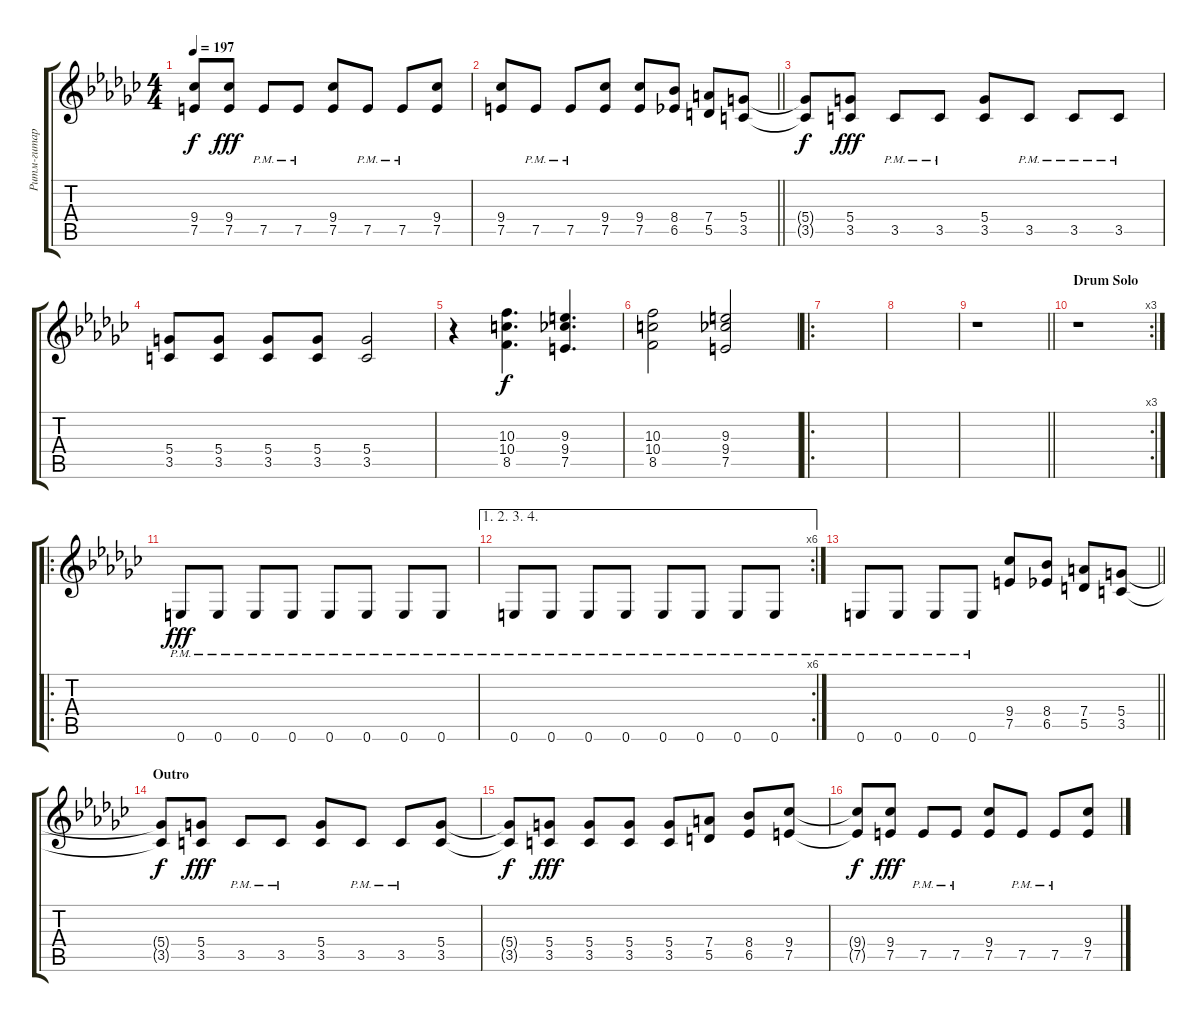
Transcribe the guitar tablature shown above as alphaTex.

\track ("Ритм-гитара" "Ритм-гитар") {instrument distortionguitar}
\staff {score tabs}
\tuning (E4 B3 G3 D3 A2 E2) {hide}
\ts (4 4)
\tempo 197
\clef g2
\ks gb
(9.4{t} 7.5{t}).8{dy f} (9.4 7.5).8{dy fff} 7.5{pm}.8 7.5{pm}.8 (9.4 7.5).8 7.5{pm}.8 7.5{pm}.8 (9.4 7.5).8 |
\barLineRight lightlight
(9.4 7.5).8 7.5{pm}.8 7.5{pm}.8 (9.4 7.5).8 (9.4 7.5).8 (8.4 6.5).8 (7.4 5.5).8 (5.4 3.5).8 |
(5.4{t} 3.5{t}).8{dy f} (5.4 3.5).8{dy fff} 3.5{pm}.8 3.5{pm}.8 (5.4 3.5).8 3.5{pm}.8 3.5{pm}.8 3.5{pm}.8 |
(5.4 3.5).8 (5.4 3.5).8 (5.4 3.5).8 (5.4 3.5).8 (5.4 3.5).2 |
r.4 (10.3 10.4 8.5).4{d dy f} (9.3 9.4 7.5).4{d} |
(10.3 10.4 8.5).2 (9.3 9.4 7.5).2 |
\ro
|
|
\barLineRight lightlight
r.1 |
\rc 3
\section ("" "Drum Solo")
r.1 |
\ro
0.6{pm}.8{dy fff instrument overdrivenguitar} 0.6{pm}.8 0.6{pm}.8 0.6{pm}.8 0.6{pm}.8 0.6{pm}.8 0.6{pm}.8 0.6{pm}.8 |
\ae (1 2 3 4)
\rc 6
0.6{pm}.8 0.6{pm}.8 0.6{pm}.8 0.6{pm}.8 0.6{pm}.8 0.6{pm}.8 0.6{pm}.8 0.6{pm}.8 |
\barLineRight lightlight
0.6{pm}.8 0.6{pm}.8 0.6{pm}.8 0.6{pm}.8 (9.4 7.5).8{instrument distortionguitar} (8.4 6.5).8 (7.4 5.5).8 (5.4 3.5).8 |
\section ("" "Outro")
(5.4{t} 3.5{t}).8{dy f} (5.4 3.5).8{dy fff} 3.5{pm}.8 3.5{pm}.8 (5.4 3.5).8 3.5{pm}.8 3.5{pm}.8 (5.4 3.5).8 |
(5.4{t} 3.5{t}).8{dy f} (5.4 3.5).8{dy fff} (5.4 3.5).8 (5.4 3.5).8 (5.4 3.5).8 (7.4 5.5).8 (8.4 6.5).8 (9.4 7.5).8 |
(9.4{t} 7.5{t}).8{dy f} (9.4 7.5).8{dy fff} 7.5{pm}.8 7.5{pm}.8 (9.4 7.5).8 7.5{pm}.8 7.5{pm}.8 (9.4 7.5).8
